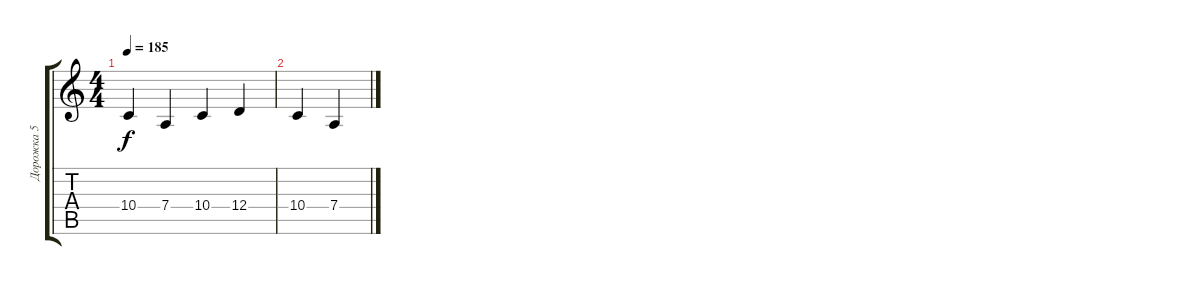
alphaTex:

\track ("Дорожка 5" "Дорожка 5") {instrument tuba}
\staff {score tabs}
\tuning (E4 B3 G3 D3 A2 E2) {hide}
\ts (4 4)
\tempo 185
\clef g2
\ks c
10.4.4{dy f} 7.4.4 10.4.4 12.4.4 |
10.4.4 7.4.4
